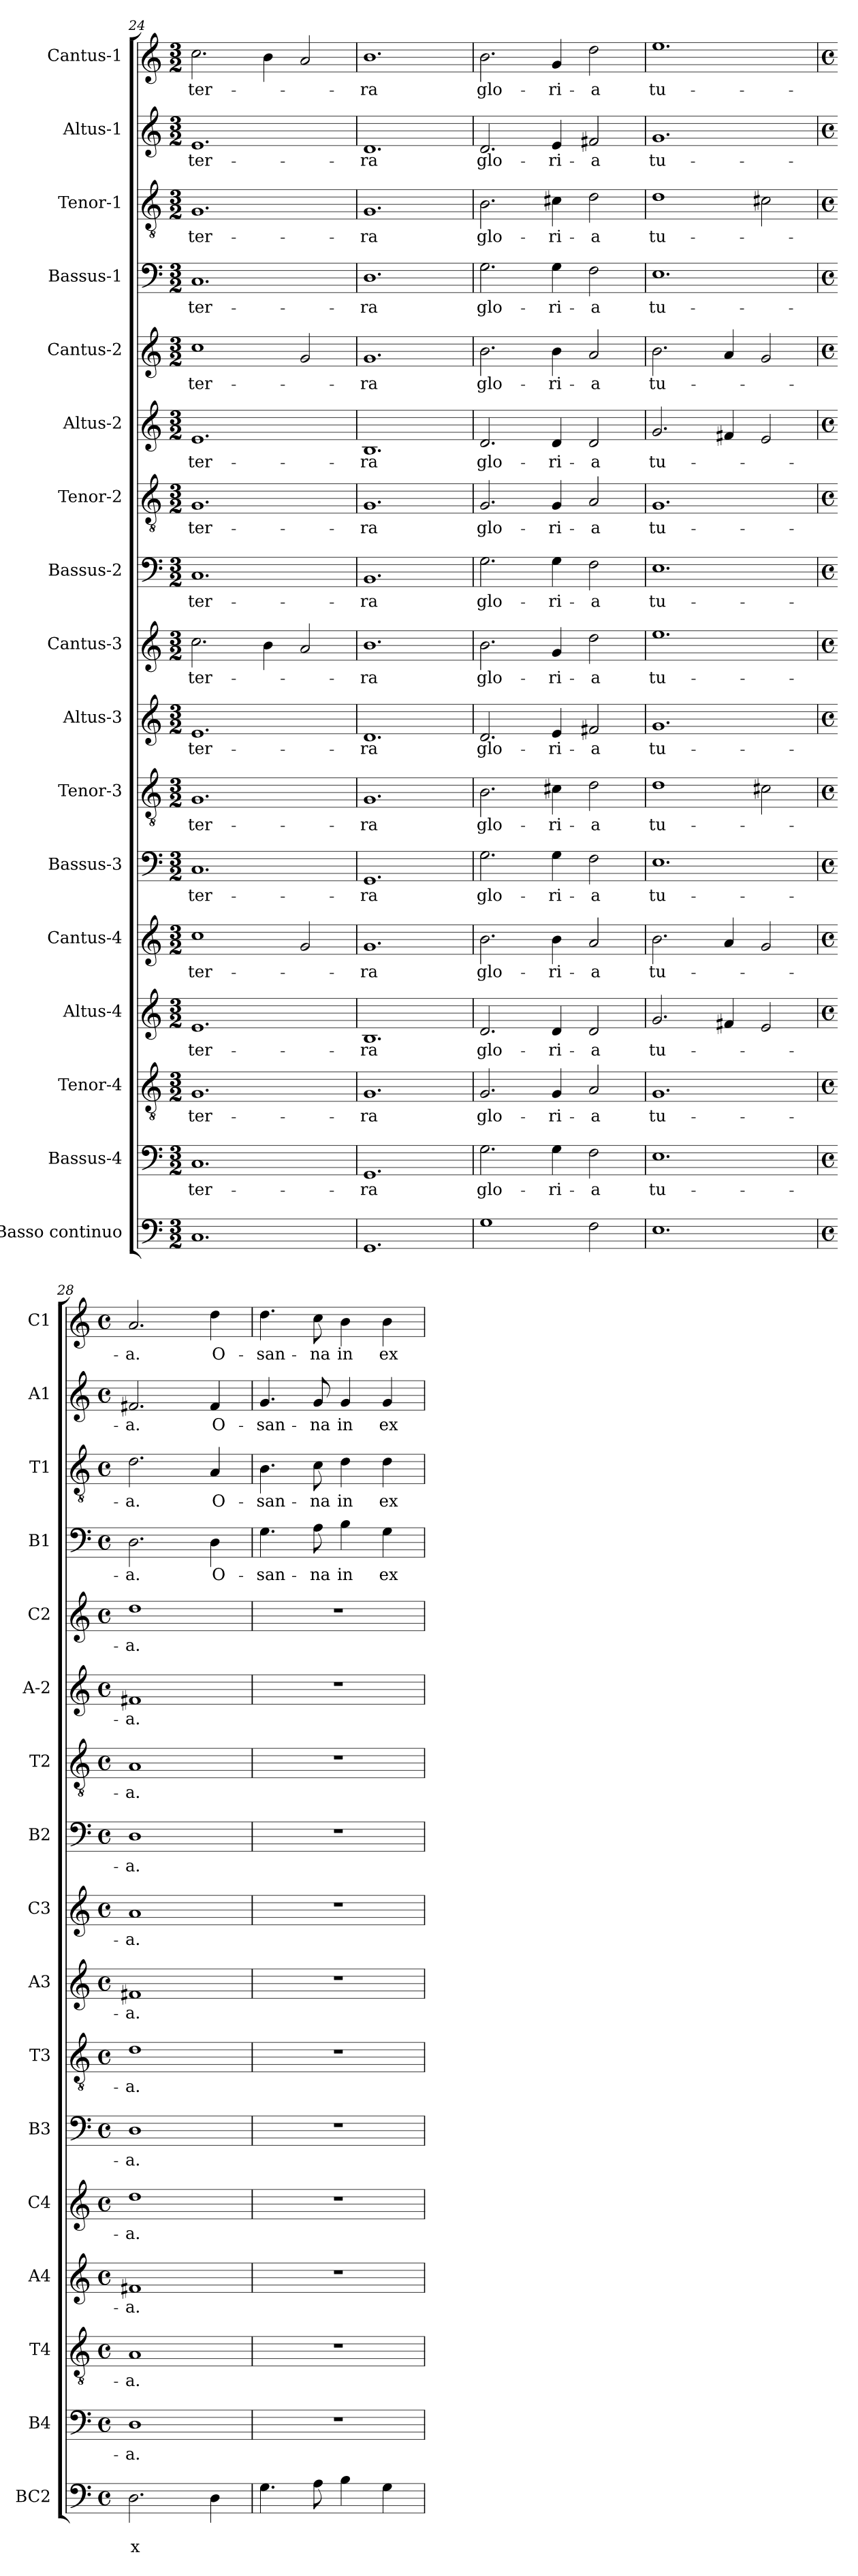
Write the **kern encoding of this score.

**kern	**text	**text	**kern	**text	**kern	**text	**kern	**text	**kern	**text	**kern	**text	**kern	**text	**kern	**text	**kern	**text	**kern	**text	**kern	**text	**kern	**text	**kern	**text	**kern	**text	**kern	**text	**kern	**text	**kern	**text
*part17	*part17	*part17	*part16	*part16	*part15	*part15	*part14	*part14	*part13	*part13	*part12	*part12	*part11	*part11	*part10	*part10	*part9	*part9	*part8	*part8	*part7	*part7	*part6	*part6	*part5	*part5	*part4	*part4	*part3	*part3	*part2	*part2	*part1	*part1
*staff17	*staff17	*staff17	*staff16	*staff16	*staff15	*staff15	*staff14	*staff14	*staff13	*staff13	*staff12	*staff12	*staff11	*staff11	*staff10	*staff10	*staff9	*staff9	*staff8	*staff8	*staff7	*staff7	*staff6	*staff6	*staff5	*staff5	*staff4	*staff4	*staff3	*staff3	*staff2	*staff2	*staff1	*staff1
*I"Basso continuo	*	*	*I"Bassus-4	*	*I"Tenor-4	*	*I"Altus-4	*	*I"Cantus-4	*	*I"Bassus-3	*	*I"Tenor-3	*	*I"Altus-3	*	*I"Cantus-3	*	*I"Bassus-2	*	*I"Tenor-2	*	*I"Altus-2	*	*I"Cantus-2	*	*I"Bassus-1	*	*I"Tenor-1	*	*I"Altus-1	*	*I"Cantus-1	*
*I'BC2	*	*	*I'B4	*	*I'T4	*	*I'A4	*	*I'C4	*	*I'B3	*	*I'T3	*	*I'A3	*	*I'C3	*	*I'B2	*	*I'T2	*	*I'A-2	*	*I'C2	*	*I'B1	*	*I'T1	*	*I'A1	*	*I'C1	*
*clefF4	*	*	*clefF4	*	*clefGv2	*	*clefG2	*	*clefG2	*	*clefF4	*	*clefGv2	*	*clefG2	*	*clefG2	*	*clefF4	*	*clefGv2	*	*clefG2	*	*clefG2	*	*clefF4	*	*clefGv2	*	*clefG2	*	*clefG2	*
*k[]	*	*	*k[]	*	*k[]	*	*k[]	*	*k[]	*	*k[]	*	*k[]	*	*k[]	*	*k[]	*	*k[]	*	*k[]	*	*k[]	*	*k[]	*	*k[]	*	*k[]	*	*k[]	*	*k[]	*
*C:	*	*	*C:	*	*C:	*	*C:	*	*C:	*	*C:	*	*C:	*	*C:	*	*C:	*	*C:	*	*C:	*	*C:	*	*C:	*	*C:	*	*C:	*	*C:	*	*C:	*
*M3/2	*	*	*M3/2	*	*M3/2	*	*M3/2	*	*M3/2	*	*M3/2	*	*M3/2	*	*M3/2	*	*M3/2	*	*M3/2	*	*M3/2	*	*M3/2	*	*M3/2	*	*M3/2	*	*M3/2	*	*M3/2	*	*M3/2	*
=24	=24	=24	=24	=24	=24	=24	=24	=24	=24	=24	=24	=24	=24	=24	=24	=24	=24	=24	=24	=24	=24	=24	=24	=24	=24	=24	=24	=24	=24	=24	=24	=24	=24	=24
!	!	!	!	!LO:LY:b	!	!LO:LY:b	!	!LO:LY:b	!	!LO:LY:b	!	!LO:LY:b	!	!LO:LY:b	!	!LO:LY:b	!	!LO:LY:b	!	!LO:LY:b	!	!LO:LY:b	!	!LO:LY:b	!	!LO:LY:b	!	!LO:LY:b	!	!LO:LY:b	!	!LO:LY:b	!	!LO:LY:b
1.C	.	.	1.C	ter-	1.G	ter-	1.e	ter-	1cc	ter-	1.C	ter-	1.G	ter-	1.e	ter-	2.cc\	ter-	1.C	ter-	1.G	ter-	1.e	ter-	1cc	ter-	1.C	ter-	1.G	ter-	1.e	ter-	2.cc\	ter-
.	.	.	.	.	.	.	.	.	.	.	.	.	.	.	.	.	4b\	.	.	.	.	.	.	.	.	.	.	.	.	.	.	.	4b\	.
.	.	.	.	.	.	.	.	.	2g/	.	.	.	.	.	.	.	2a/	.	.	.	.	.	.	.	2g/	.	.	.	.	.	.	.	2a/	.
=25	=25	=25	=25	=25	=25	=25	=25	=25	=25	=25	=25	=25	=25	=25	=25	=25	=25	=25	=25	=25	=25	=25	=25	=25	=25	=25	=25	=25	=25	=25	=25	=25	=25	=25
!	!	!	!	!LO:LY:b	!	!LO:LY:b	!	!LO:LY:b	!	!LO:LY:b	!	!LO:LY:b	!	!LO:LY:b	!	!LO:LY:b	!	!LO:LY:b	!	!LO:LY:b	!	!LO:LY:b	!	!LO:LY:b	!	!LO:LY:b	!	!LO:LY:b	!	!LO:LY:b	!	!LO:LY:b	!	!LO:LY:b
1.GG	.	.	1.GG	-ra	1.G	-ra	1.B	-ra	1.g	-ra	1.GG	-ra	1.G	-ra	1.d	-ra	1.b	-ra	1.BB	-ra	1.G	-ra	1.B	-ra	1.g	-ra	1.D	-ra	1.G	-ra	1.d	-ra	1.b	-ra
=26	=26	=26	=26	=26	=26	=26	=26	=26	=26	=26	=26	=26	=26	=26	=26	=26	=26	=26	=26	=26	=26	=26	=26	=26	=26	=26	=26	=26	=26	=26	=26	=26	=26	=26
!	!	!	!	!LO:LY:b	!	!LO:LY:b	!	!LO:LY:b	!	!LO:LY:b	!	!LO:LY:b	!	!LO:LY:b	!	!LO:LY:b	!	!LO:LY:b	!	!LO:LY:b	!	!LO:LY:b	!	!LO:LY:b	!	!LO:LY:b	!	!LO:LY:b	!	!LO:LY:b	!	!LO:LY:b	!	!LO:LY:b
1G	.	.	2.G\	glo-	2.G/	glo-	2.d/	glo-	2.b\	glo-	2.G\	glo-	2.B\	glo-	2.d/	glo-	2.b\	glo-	2.G\	glo-	2.G/	glo-	2.d/	glo-	2.b\	glo-	2.G\	glo-	2.B\	glo-	2.d/	glo-	2.b\	glo-
!	!	!	!	!LO:LY:b	!	!LO:LY:b	!	!LO:LY:b	!	!LO:LY:b	!	!LO:LY:b	!	!LO:LY:b	!	!LO:LY:b	!	!LO:LY:b	!	!LO:LY:b	!	!LO:LY:b	!	!LO:LY:b	!	!LO:LY:b	!	!LO:LY:b	!	!LO:LY:b	!	!LO:LY:b	!	!LO:LY:b
.	.	.	4G\	-ri-	4G/	-ri-	4d/	-ri-	4b\	-ri-	4G\	-ri-	4c#X\	-ri-	4e/	-ri-	4g/	-ri-	4G\	-ri-	4G/	-ri-	4d/	-ri-	4b\	-ri-	4G\	-ri-	4c#X\	-ri-	4e/	-ri-	4g/	-ri-
!	!	!	!	!LO:LY:b	!	!LO:LY:b	!	!LO:LY:b	!	!LO:LY:b	!	!LO:LY:b	!	!LO:LY:b	!	!LO:LY:b	!	!LO:LY:b	!	!LO:LY:b	!	!LO:LY:b	!	!LO:LY:b	!	!LO:LY:b	!	!LO:LY:b	!	!LO:LY:b	!	!LO:LY:b	!	!LO:LY:b
2F\	.	.	2F\	-a	2A/	-a	2d/	-a	2a/	-a	2F\	-a	2d\	-a	2f#X/	-a	2dd\	-a	2F\	-a	2A/	-a	2d/	-a	2a/	-a	2F\	-a	2d\	-a	2f#X/	-a	2dd\	-a
=27	=27	=27	=27	=27	=27	=27	=27	=27	=27	=27	=27	=27	=27	=27	=27	=27	=27	=27	=27	=27	=27	=27	=27	=27	=27	=27	=27	=27	=27	=27	=27	=27	=27	=27
!	!	!	!	!LO:LY:b	!	!LO:LY:b	!	!LO:LY:b	!	!LO:LY:b	!	!LO:LY:b	!	!LO:LY:b	!	!LO:LY:b	!	!LO:LY:b	!	!LO:LY:b	!	!LO:LY:b	!	!LO:LY:b	!	!LO:LY:b	!	!LO:LY:b	!	!LO:LY:b	!	!LO:LY:b	!	!LO:LY:b
1.E	.	.	1.E	tu-	1.G	tu-	2.g/	tu-	2.b\	tu-	1.E	tu-	1d	tu-	1.g	tu-	1.ee	tu-	1.E	tu-	1.G	tu-	2.g/	tu-	2.b\	tu-	1.E	tu-	1d	tu-	1.g	tu-	1.ee	tu-
.	.	.	.	.	.	.	4f#X/	.	4a/	.	.	.	.	.	.	.	.	.	.	.	.	.	4f#X/	.	4a/	.	.	.	.	.	.	.	.	.
.	.	.	.	.	.	.	2e/	.	2g/	.	.	.	2c#X\	.	.	.	.	.	.	.	.	.	2e/	.	2g/	.	.	.	2c#X\	.	.	.	.	.
!!LO:PB:g=z
=28	=28	=28	=28	=28	=28	=28	=28	=28	=28	=28	=28	=28	=28	=28	=28	=28	=28	=28	=28	=28	=28	=28	=28	=28	=28	=28	=28	=28	=28	=28	=28	=28	=28	=28
*M4/4	*	*	*M4/4	*	*M4/4	*	*M4/4	*	*M4/4	*	*M4/4	*	*M4/4	*	*M4/4	*	*M4/4	*	*M4/4	*	*M4/4	*	*M4/4	*	*M4/4	*	*M4/4	*	*M4/4	*	*M4/4	*	*M4/4	*
*met(c)	*	*	*met(c)	*	*met(c)	*	*met(c)	*	*met(c)	*	*met(c)	*	*met(c)	*	*met(c)	*	*met(c)	*	*met(c)	*	*met(c)	*	*met(c)	*	*met(c)	*	*met(c)	*	*met(c)	*	*met(c)	*	*met(c)	*
!	!	!LO:LY:b	!	!LO:LY:b	!	!LO:LY:b	!	!LO:LY:b	!	!LO:LY:b	!	!LO:LY:b	!	!LO:LY:b	!	!LO:LY:b	!	!LO:LY:b	!	!LO:LY:b	!	!LO:LY:b	!	!LO:LY:b	!	!LO:LY:b	!	!LO:LY:b	!	!LO:LY:b	!	!LO:LY:b	!	!LO:LY:b
2.D\	.	x	1D	-a.	1A	-a.	1f#X	-a.	1dd	-a.	1D	-a.	1d	-a.	1f#X	-a.	1a	-a.	1D	-a.	1A	-a.	1f#X	-a.	1dd	-a.	2.D\	-a.	2.d\	-a.	2.f#X/	-a.	2.a/	-a.
!	!	!	!	!	!	!	!	!	!	!	!	!	!	!	!	!	!	!	!	!	!	!	!	!	!	!	!	!LO:LY:b	!	!LO:LY:b	!	!LO:LY:b	!	!LO:LY:b
4D\	.	.	.	.	.	.	.	.	.	.	.	.	.	.	.	.	.	.	.	.	.	.	.	.	.	.	4D\	O-	4A/	O-	4f#/	O-	4dd\	O-
=29	=29	=29	=29	=29	=29	=29	=29	=29	=29	=29	=29	=29	=29	=29	=29	=29	=29	=29	=29	=29	=29	=29	=29	=29	=29	=29	=29	=29	=29	=29	=29	=29	=29	=29
!	!	!	!	!	!	!	!	!	!	!	!	!	!	!	!	!	!	!	!	!	!	!	!	!	!	!	!	!LO:LY:b	!	!LO:LY:b	!	!LO:LY:b	!	!LO:LY:b
4.G\	.	.	1r	.	1r	.	1r	.	1r	.	1r	.	1r	.	1r	.	1r	.	1r	.	1r	.	1r	.	1r	.	4.G\	-san-	4.B\	-san-	4.g/	-san-	4.dd\	-san-
!	!	!	!	!	!	!	!	!	!	!	!	!	!	!	!	!	!	!	!	!	!	!	!	!	!	!	!	!LO:LY:b	!	!LO:LY:b	!	!LO:LY:b	!	!LO:LY:b
8A\	.	.	.	.	.	.	.	.	.	.	.	.	.	.	.	.	.	.	.	.	.	.	.	.	.	.	8A\	-na	8c\	-na	8g/	-na	8cc\	-na
!	!	!	!	!	!	!	!	!	!	!	!	!	!	!	!	!	!	!	!	!	!	!	!	!	!	!	!	!LO:LY:b	!	!LO:LY:b	!	!LO:LY:b	!	!LO:LY:b
4B\	.	.	.	.	.	.	.	.	.	.	.	.	.	.	.	.	.	.	.	.	.	.	.	.	.	.	4B\	in	4d\	in	4g/	in	4b\	in
!	!	!	!	!	!	!	!	!	!	!	!	!	!	!	!	!	!	!	!	!	!	!	!	!	!	!	!	!LO:LY:b	!	!LO:LY:b	!	!LO:LY:b	!	!LO:LY:b
4G\	.	.	.	.	.	.	.	.	.	.	.	.	.	.	.	.	.	.	.	.	.	.	.	.	.	.	4G\	ex-	4d\	ex-	4g/	ex-	4b\	ex-
=	=	=	=	=	=	=	=	=	=	=	=	=	=	=	=	=	=	=	=	=	=	=	=	=	=	=	=	=	=	=	=	=	=	=
*-	*-	*-	*-	*-	*-	*-	*-	*-	*-	*-	*-	*-	*-	*-	*-	*-	*-	*-	*-	*-	*-	*-	*-	*-	*-	*-	*-	*-	*-	*-	*-	*-	*-	*-
